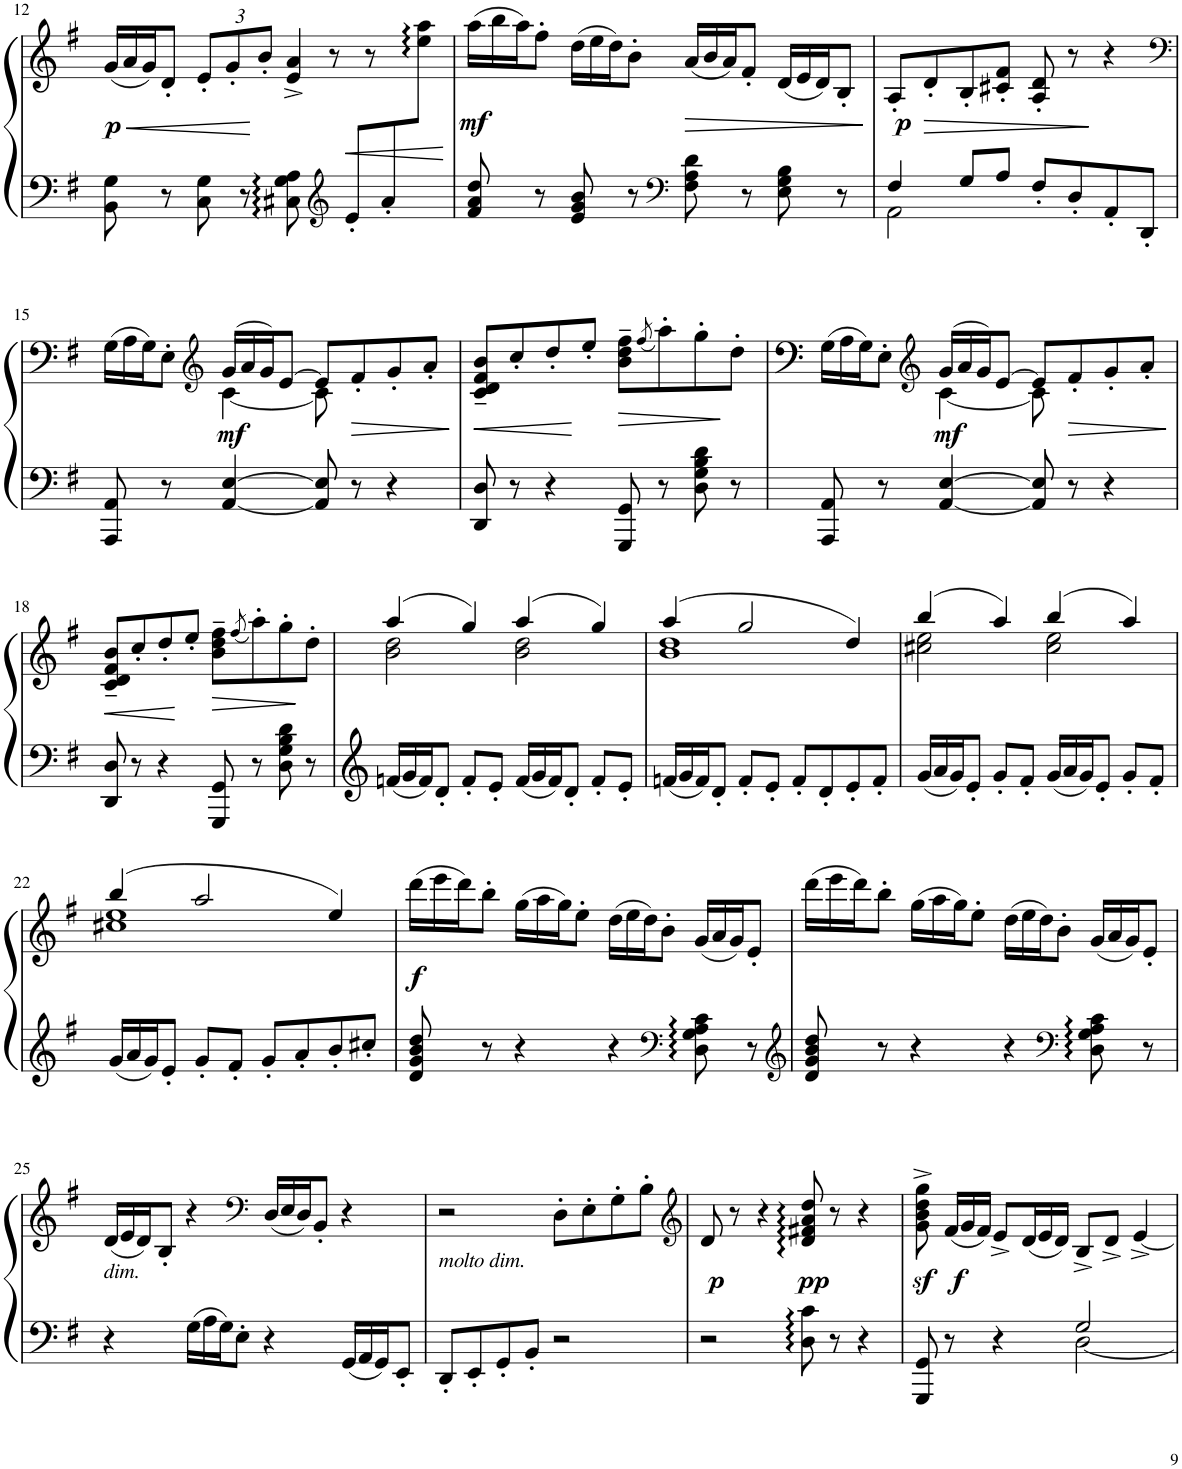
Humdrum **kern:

**kern	**kern	**dynam
*part1	*part1	*part1
*staff2	*staff1	*staff1/2
*I"Piano	*	*
*I'Pno.	*	*
!!LO:PB:g=z
*clefG2	*clefG2	*
*k[f#]	*k[f#]	*
*M4/4	*M4/4	*
*met(c)	*met(c)	*
*	*Xbrackettup	*
=12	=12	=12
!	!	!LO:HP:b
*	*^	*
!	!	!	!LO:DY:n=1:b
8BB\' 8G\'	(24g/LL	2..ryy	< p
.	24a/	.	.
.	24g/J)	.	.
8r	8d'/J	.	.
8C\' 8G\'	12e'/L	.	.
.	12g'/	.	.
8r	.	.	.
.	12b'/J	.	.
8C#X\ 8G\ 8A\	4e/^ 4a/^	.	.
*clefG2	*	*	*
!	!	!	!LO:HP:b=2
8e'/L	.	.	<
8a'/	8r	.	.
8ryy	8r	8ee\ 8aa\J	.
*	*v	*v	*
.	.	[
=13	=13	=13
!	!	!LO:DY:b
8f#/ 8a/ 8dd/	(24aa\LL	mf
.	24bb\	.
.	24aa\J)	.
8r	8ff#'\J	.
8e/ 8g/ 8b/	(24dd\LL	.
.	24ee\	.
.	24dd\J)	.
8r	8b'\J	.
*clefF4	*	*
!	!	!LO:HP:b
8F#\ 8A\ 8d\	(24a/LL	>
.	24b/	.
.	24a/J)	.
8r	8f#'/J	.
8E\ 8G\ 8B\	(24d/LL	.
.	24e/	.
.	24d/J)	.
8r	8B'/J	.
.	.	[
=14	=14	=14
*^	*	*
!	!	!	!LO:DY:b
4F#/	2AA\	8A'/L	p
!	!	!	!LO:HP:b
.	.	8d'/	>
8G/L	.	8B'/	.
8A/J	.	8c#X/' 8f#/'J	.
8F#'/L	2ryy	8A/' 8d/'	.
8D'/	.	8r	.
8AA'/	.	4r	.
8DD'/J	.	.	.
*v	*v	*	*
.	.	]
!!LO:LB:g=z
=15	=15	=15
*	*clefF4	*
*	*^	*
8AAA/ 8AA/	(24G\LL	4ryy	.
.	24A\	.	.
.	24G\J)	.	.
8r	8E'\J	.	.
*	*clefG2	*	*
!	!	!	!LO:DY:b
[4AA/ [4E/	(24g/LL	[4c\	mf
.	24a/	.	.
.	24g/J)	.	.
.	[8e/J	.	.
8AA/] 8E/]	8e/L]	8c\]	.
!	!	!	!LO:HP:b
8r	8f#'/	4.ryy	>
4r	8g'/	.	.
.	8a'/J	.	.
*	*v	*v	*
.	.	]
=16	=16	=16
!	!	!LO:HP:b
8DD/ 8D/	8c/~ 8d/~ 8f#/~ 8b/~L	<
8r	8cc'/	.
4r	8dd'/	.
.	8ee'/J	]
!	!	!LO:HP:b
8GGG/ 8GG/	8b\~ 8dd\~ 8ff#\~L	>
.	(8qff#/	.
8r	8aa'\)	.
8D\ 8G\ 8B\ 8d\	8gg'\	.
8r	8dd'\J	[
=17	=17	=17
*	*^	*
8AAA/ 8AA/	(24G\LL	4ryy	.
.	24A\	.	.
.	24G\J)	.	.
8r	8E'\J	.	.
*	*clefG2	*	*
!	!	!	!LO:DY:b
[4AA/ [4E/	(24g/LL	[4c\	mf
.	24a/	.	.
.	24g/J)	.	.
.	[8e/J	.	.
8AA/] 8E/]	8e/L]	8c\]	.
!	!	!	!LO:HP:b
8r	8f#'/	4.ryy	>
4r	8g'/	.	.
.	8a'/J	.	.
*	*v	*v	*
.	.	]
!!LO:LB:g=z
=18	=18	=18
!	!	!LO:HP:b
8DD/ 8D/	8c/~ 8d/~ 8f#/~ 8b/~L	<
8r	8cc'/	.
4r	8dd'/	.
.	8ee'/J	]
8GGG/ 8GG/	8b\~ 8dd\~ 8ff#\~L	.
.	(8qff#/	.
8r	8aa'\)	.
8D\ 8G\ 8B\ 8d\	8gg'\	.
8r	8dd'\J	[
=19	=19	=19
*Xbrackettup	*	*
*	*^	*
24fn/LL	(4aa/	2b\ 2dd\	.
24g/	.	.	.
24f/J	.	.	.
8d'/J	.	.	.
8f'/L	4gg/)	.	.
8e'/J	.	.	.
24f/LL	(4aa/	2b\ 2dd\	.
24g/	.	.	.
24f/J	.	.	.
8d'/J	.	.	.
8f'/L	4gg/)	.	.
8e'/J	.	.	.
=20	=20	=20	=20
24fn/LL	(4aa/	1b 1dd	.
24g/	.	.	.
24f/J	.	.	.
8d'/J	.	.	.
8f'/L	2gg/	.	.
8e'/J	.	.	.
8f'/L	.	.	.
8d'/	.	.	.
8e'/	4dd/)	.	.
8f'/J	.	.	.
=21	=21	=21	=21
24g/LL	(4bb/	2cc#X\ 2ee\	.
24a/	.	.	.
24g/J	.	.	.
8e'/J	.	.	.
8g'/L	4aa/)	.	.
8f#'/J	.	.	.
24g/LL	(4bb/	2cc#\ 2ee\	.
24a/	.	.	.
24g/J	.	.	.
8e'/J	.	.	.
8g'/L	4aa/)	.	.
8f#'/J	.	.	.
!!LO:LB:g=z	!!
=22	=22	=22	=22
24g/LL	(4bb/	1cc#X 1ee	.
24a/	.	.	.
24g/J	.	.	.
8e'/J	.	.	.
8g'/L	2aa/	.	.
8f#'/J	.	.	.
8g'/L	.	.	.
8a'/	.	.	.
8b'/	4ee/)	.	.
8cc#X'/J	.	.	.
*	*v	*v	*
=23	=23	=23
!	!	!LO:DY:b
8d/ 8g/ 8b/ 8dd/	(24ddd\LL	f
.	24eee\	.
.	24ddd\J)	.
8r	8bb'\J	.
4r	(24gg\LL	.
.	24aa\	.
.	24gg\J)	.
.	8ee'\J	.
4r	(24dd\LL	.
.	24ee\	.
.	24dd\J)	.
.	8b'\J	.
*clefF4	*	*
8D\ 8G\ 8A\ 8c\	(24g/LL	.
.	24a/	.
.	24g/J)	.
8r	8e'/J	.
=24	=24	=24
*clefG2	*	*
8d/ 8g/ 8b/ 8dd/	(24ddd\LL	.
.	24eee\	.
.	24ddd\J)	.
8r	8bb'\J	.
4r	(24gg\LL	.
.	24aa\	.
.	24gg\J)	.
.	8ee'\J	.
4r	(24dd\LL	.
.	24ee\	.
.	24dd\J)	.
.	8b'\J	.
*clefF4	*	*
8D\ 8G\ 8A\ 8c\	(24g/LL	.
.	24a/	.
.	24g/J)	.
8r	8e'/J	.
!!LO:LB:g=z
=25	=25	=25
!	!LO:TX:b:i:t=dim.	!
4r	(24d/LL	.
.	24e/	.
.	24d/J)	.
.	8B'/J	.
24G\LL	4r	.
24A\	.	.
24G\J	.	.
8E'\J	.	.
*	*clefF4	*
4r	(24D/LL	.
.	24E/	.
.	24D/J)	.
.	8BB'/J	.
24GG/LL	4r	.
24AA/	.	.
24GG/J	.	.
8EE'/J	.	.
=26	=26	=26
!	!LO:TX:b:i:t=molto dim.	!
8DD'/L	2r	.
8EE'/	.	.
8GG'/	.	.
8BB'/J	.	.
2r	8D'\L	.
.	8E'\	.
.	8G'\	.
.	8B'\J	.
=27	=27	=27
*	*clefG2	*
!	!	!LO:DY:b
2r	8d/	p
.	8r	.
.	4r	.
!	!	!LO:DY:b
8D\ 8c\	8d/ 8f#X/ 8a/ 8dd/	pp
8r	8r	.
4r	4r	.
=28	=28	=28
*^	*	*
8GGG/ 8GG/	2ryy	8g\z<^ 8b\z<^ 8dd\z<^ 8gg\z<^	.
!	!	!	!LO:DY:b
8r	.	(24f#/LL	f
.	.	24g/	.
.	.	24f#/JJ)	.
4r	.	8e^/L	.
.	.	(24d/L	.
.	.	24e/	.
.	.	24d/JJ)	.
2G/	[2D\	8B^/L	.
.	.	8d^/J	.
.	.	[4e^/	.
*v	*v	*	*
=	=	=
*-	*-	*-
